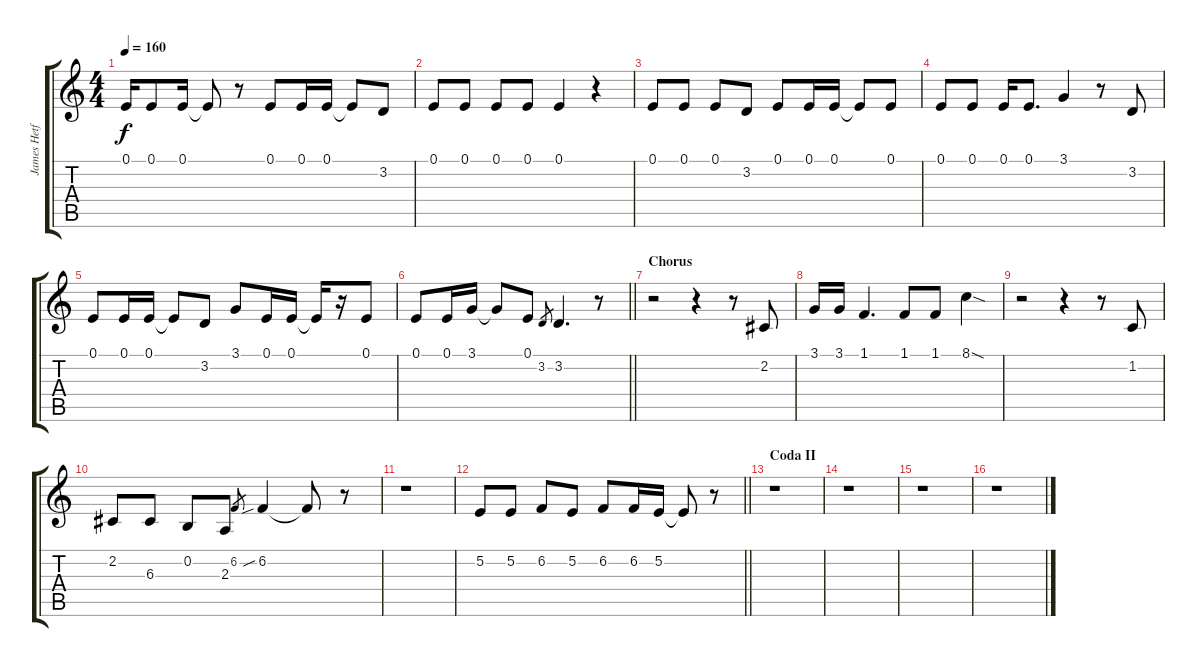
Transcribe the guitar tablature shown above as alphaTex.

\track ("James Hetfield - Vocals" "James Hetf") {instrument lead1square}
\staff {score tabs}
\tuning (E4 B3 G3 D3 A2 E2) {hide}
\ts (4 4)
\tempo 160
\clef g2
\ks c
0.1.16{dy f} 0.1.8 0.1.16 0.1{t}.8 r.8 0.1.8 0.1.16 0.1.16 0.1{t}.8 3.2.8 |
0.1.8 0.1.8 0.1.8 0.1.8 0.1.4 r.4 |
0.1.8 0.1.8 0.1.8 3.2.8 0.1.8 0.1.16 0.1.16 0.1{t}.8 0.1.8 |
0.1.8 0.1.8 0.1.16 0.1.8{d} 3.1.4 r.8 3.2.8 |
0.1.8 0.1.16 0.1.16 0.1{t}.8 3.2.8 3.1.8 0.1.16 0.1.16 0.1{t}.16 r.16 0.1.8 |
\barLineRight lightlight
0.1.8 0.1.16 3.1.16 3.1{t}.8 0.1.8 3.2.8{gr} 3.2.4{d} r.8 |
\section ("" "Chorus")
r.2 r.4 r.8 2.2.8 |
3.1.16 3.1.16 1.1.4{d} 1.1.8 1.1.8 8.1{sod}.4 |
r.2 r.4 r.8 1.2.8 |
2.2.8 6.3.8 0.2.8 2.3.8 6.2.8{gr} 6.2{sib}.4 6.2{t}.8 r.8 |
r.1 |
\barLineRight lightlight
5.2.8 5.2.8 6.2.8 5.2.8 6.2.8 6.2.16 5.2.16 5.2{t}.8 r.8 |
\section ("" "Coda II")
r.1 |
r.1 |
r.1 |
r.1
